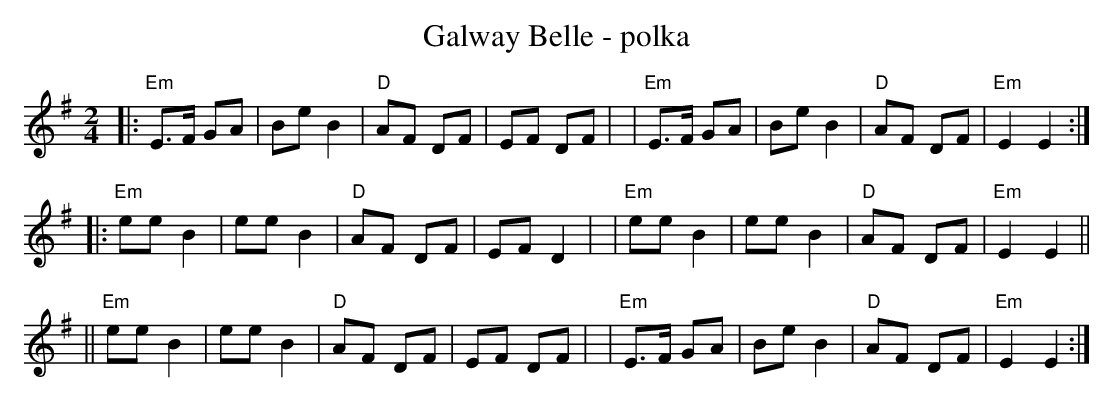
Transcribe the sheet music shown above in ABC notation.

X:1
T: Galway Belle - polka
M: 2/4
L: 1/16
K: Em
|: "Em"E3F G2A2 | B2e2 B4 | "D"A2F2 D2F2 |   E2F2 D2F2 |\
|  "Em"E3F G2A2 | B2e2 B4 | "D"A2F2 D2F2 | "Em"E4 E4 :|
|: "Em"e2e2 B4  | e2e2 B4 | "D"A2F2 D2F2 |   E2F2 D4  |\
|  "Em"e2e2 B4  | e2e2 B4 | "D"A2F2 D2F2 | "Em"E4 E4 ||
|| "Em"e2e2 B4  | e2e2 B4 | "D"A2F2 D2F2 | E2F2 D2F2 |\
|  "Em"E3F G2A2 | B2e2 B4 | "D"A2F2 D2F2 | "Em"E4 E4 :|
